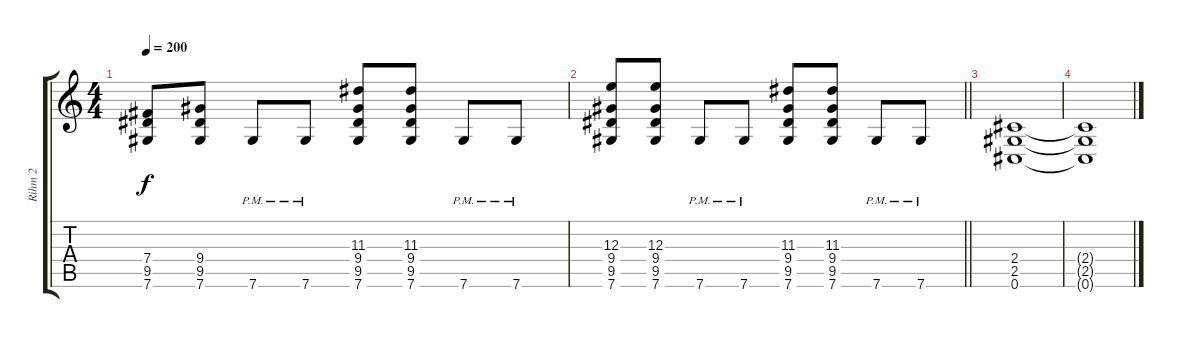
\track ("Rihm 2" "Rihm 2") {instrument distortionguitar}
\staff {score tabs}
\tuning (Db4 Ab3 E3 B2 Gb2 Db2) {hide}
\ts (4 4)
\tempo 200
\clef g2
\ks c
(7.4 9.5 7.6).8{dy f} (9.4 9.5 7.6).8 7.6{pm}.8 7.6{pm}.8 (11.3 9.4 9.5 7.6).8 (11.3 9.4 9.5 7.6).8 7.6{pm}.8 7.6{pm}.8 |
\barLineRight lightlight
(12.3 9.4 9.5 7.6).8 (12.3 9.4 9.5 7.6).8 7.6{pm}.8 7.6{pm}.8 (11.3 9.4 9.5 7.6).8 (11.3 9.4 9.5 7.6).8 7.6{pm}.8 7.6{pm}.8 |
(2.4 2.5 0.6).1 |
(2.4{t} 2.5{t} 0.6{t}).1
